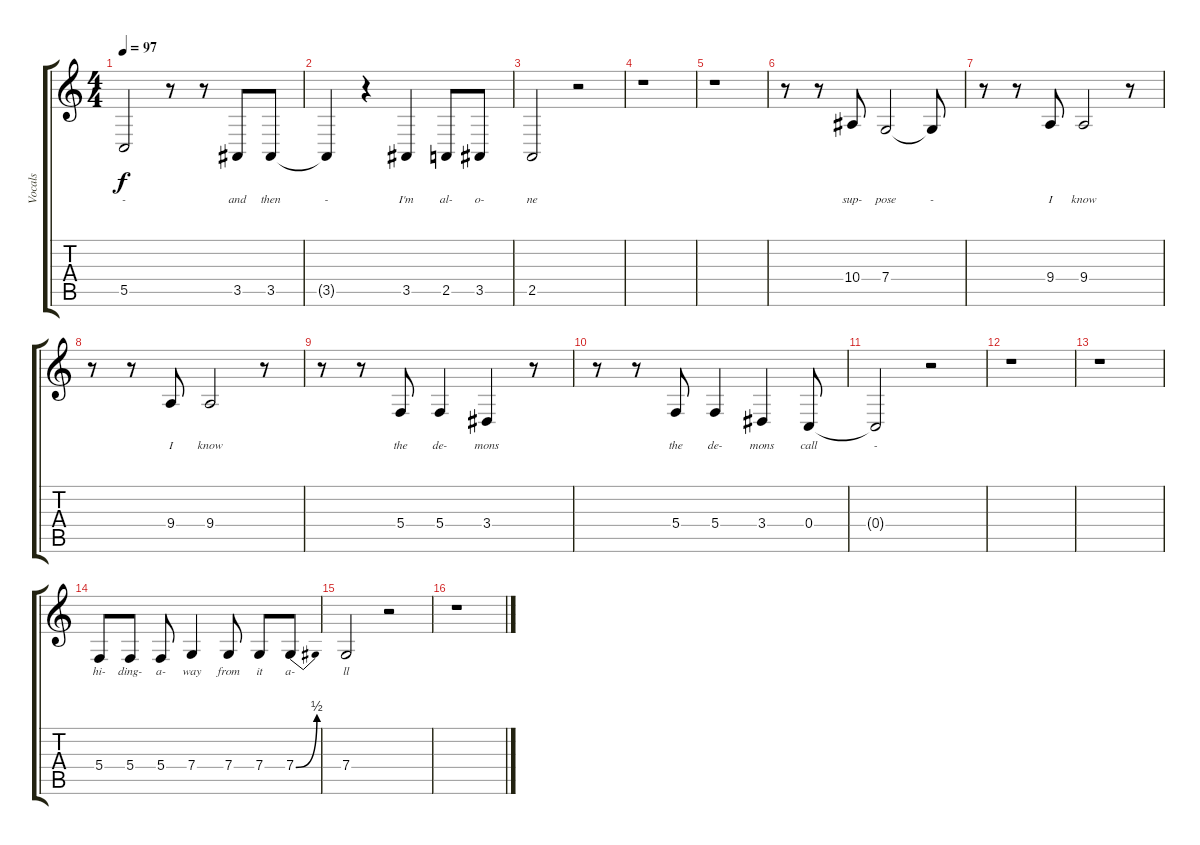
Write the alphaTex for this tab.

\track ("Vocals" "Vocals") {instrument trombone}
\staff {score tabs}
\tuning (E4 C4 G3 C3 G2 C2) {hide}
\ts (4 4)
\tempo 97
\clef g2
\ks c
5.5{t}.2{lyrics (0 "-") lyrics (1 "") lyrics (2 "") lyrics (3 "") lyrics (4 "") dy f} r.8 r.8 3.5.8{lyrics (0 "and") lyrics (1 "") lyrics (2 "") lyrics (3 "") lyrics (4 "")} 3.5.8{lyrics (0 "then") lyrics (1 "") lyrics (2 "") lyrics (3 "") lyrics (4 "")} |
3.5{t}.4{lyrics (0 "-") lyrics (1 "") lyrics (2 "") lyrics (3 "") lyrics (4 "")} r.4 3.5.4{lyrics (0 "I'm") lyrics (1 "") lyrics (2 "") lyrics (3 "") lyrics (4 "")} 2.5.8{lyrics (0 "al-") lyrics (1 "") lyrics (2 "") lyrics (3 "") lyrics (4 "")} 3.5.8{lyrics (0 "o-") lyrics (1 "") lyrics (2 "") lyrics (3 "") lyrics (4 "")} |
2.5.2{lyrics (0 "ne") lyrics (1 "") lyrics (2 "") lyrics (3 "") lyrics (4 "")} r.2 |
r.1 |
r.1 |
r.8 r.8 10.4.8{lyrics (0 "sup-") lyrics (1 "") lyrics (2 "") lyrics (3 "") lyrics (4 "")} 7.4.2{lyrics (0 "pose") lyrics (1 "") lyrics (2 "") lyrics (3 "") lyrics (4 "")} 7.4{t}.8{lyrics (0 "-") lyrics (1 "") lyrics (2 "") lyrics (3 "") lyrics (4 "")} |
r.8 r.8 9.4.8{lyrics (0 "I") lyrics (1 "") lyrics (2 "") lyrics (3 "") lyrics (4 "")} 9.4.2{lyrics (0 "know") lyrics (1 "") lyrics (2 "") lyrics (3 "") lyrics (4 "")} r.8 |
r.8 r.8 9.4.8{lyrics (0 "I") lyrics (1 "") lyrics (2 "") lyrics (3 "") lyrics (4 "")} 9.4.2{lyrics (0 "know") lyrics (1 "") lyrics (2 "") lyrics (3 "") lyrics (4 "")} r.8 |
r.8 r.8 5.4.8{lyrics (0 "the") lyrics (1 "") lyrics (2 "") lyrics (3 "") lyrics (4 "")} 5.4.4{lyrics (0 "de-") lyrics (1 "") lyrics (2 "") lyrics (3 "") lyrics (4 "")} 3.4.4{lyrics (0 "mons") lyrics (1 "") lyrics (2 "") lyrics (3 "") lyrics (4 "")} r.8 |
r.8 r.8 5.4.8{lyrics (0 "the") lyrics (1 "") lyrics (2 "") lyrics (3 "") lyrics (4 "")} 5.4.4{lyrics (0 "de-") lyrics (1 "") lyrics (2 "") lyrics (3 "") lyrics (4 "")} 3.4.4{lyrics (0 "mons") lyrics (1 "") lyrics (2 "") lyrics (3 "") lyrics (4 "")} 0.4.8{lyrics (0 "call") lyrics (1 "") lyrics (2 "") lyrics (3 "") lyrics (4 "")} |
0.4{t}.2{lyrics (0 "-") lyrics (1 "") lyrics (2 "") lyrics (3 "") lyrics (4 "")} r.2 |
r.1 |
r.1 |
5.4.8{lyrics (0 "hi-") lyrics (1 "") lyrics (2 "") lyrics (3 "") lyrics (4 "")} 5.4.8{lyrics (0 "ding-") lyrics (1 "") lyrics (2 "") lyrics (3 "") lyrics (4 "")} 5.4.8{lyrics (0 "a-") lyrics (1 "") lyrics (2 "") lyrics (3 "") lyrics (4 "")} 7.4.4{lyrics (0 "way") lyrics (1 "") lyrics (2 "") lyrics (3 "") lyrics (4 "")} 7.4.8{lyrics (0 "from") lyrics (1 "") lyrics (2 "") lyrics (3 "") lyrics (4 "")} 7.4.8{lyrics (0 "it") lyrics (1 "") lyrics (2 "") lyrics (3 "") lyrics (4 "")} 7.4{be (bend 0 0 60 2)}.8{lyrics (0 "a-") lyrics (1 "") lyrics (2 "") lyrics (3 "") lyrics (4 "")} |
7.4.2{lyrics (0 "ll") lyrics (1 "") lyrics (2 "") lyrics (3 "") lyrics (4 "")} r.2 |
r.1
